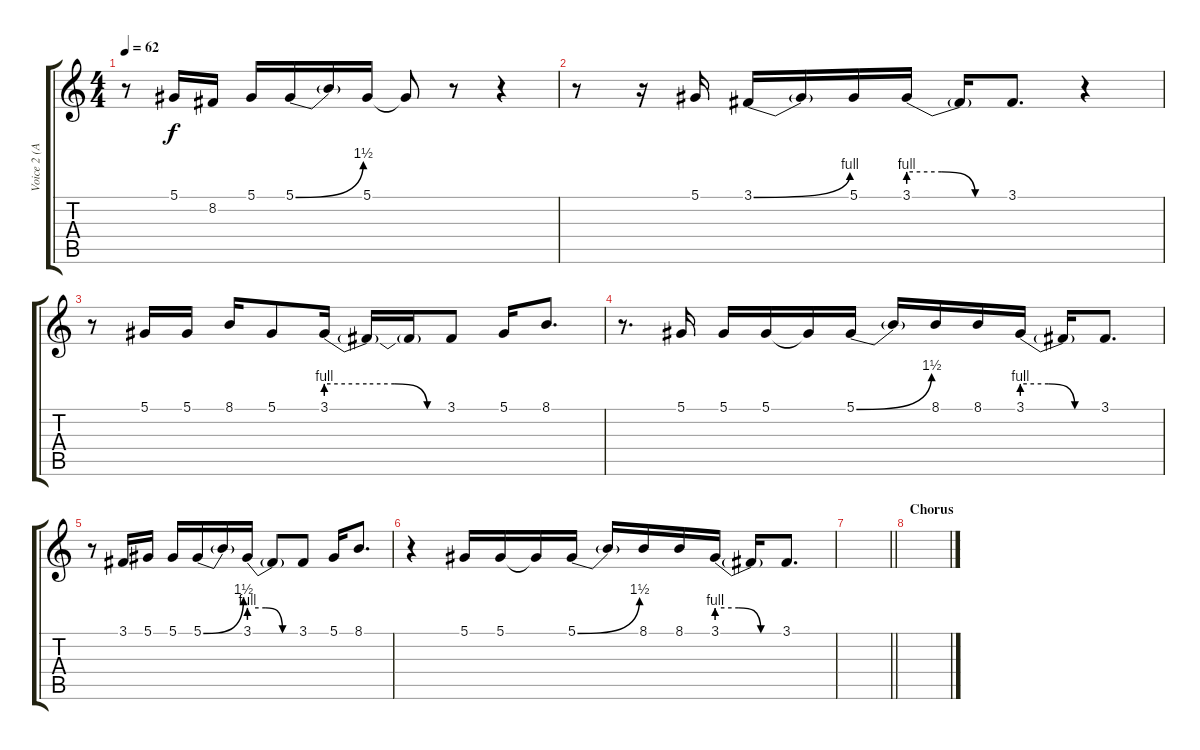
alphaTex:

\track ("Voice 2 (Axl)" "Voice 2 (A") {instrument lead2sawtooth}
\staff {score tabs}
\tuning (Eb4 Bb3 Gb3 Db3 Ab2 Eb2) {hide}
\ts (4 4)
\tempo 62
\clef g2
\ks c
r.8{dy f} 5.1.16 8.2.16 5.1.16 5.1{be (bend 0 0 60 6)}.16 5.1{t}.16 5.1.16 5.1{t}.8 r.8 r.4 |
r.8 r.16 5.1.16 3.1{be (bend 0 0 60 4)}.16 3.1{t}.16 5.1.16 3.1{be (custom 0 4 20 4 40 0 60 0)}.16 3.1{t}.16 3.1.8{d} r.4 |
r.8 5.1.16 5.1.16 8.1.16 5.1.8 3.1{be (custom 0 4 20 4 34 4 50 0 60 0)}.16 3.1{t}.16 3.1{t}.16 3.1.8 5.1.16 8.1.8{d} |
r.8{d} 5.1.16 5.1.16 5.1.16 5.1{t}.16 5.1{be (bend 0 0 60 6)}.16 5.1{t}.16 8.1.16 8.1.16 3.1{be (custom 0 4 20 4 40 0 60 0)}.16 3.1{t}.16 3.1.8{d} |
r.8 3.1.16 5.1.16 5.1.16 5.1{be (bend 0 0 60 6)}.16 5.1{t}.16 3.1{be (custom 0 4 20 4 40 0 60 0)}.16 3.1{t}.8 3.1.8 5.1.16 8.1.8{d} |
r.4 5.1.16 5.1.16 5.1{t}.16 5.1{be (bend 0 0 60 6)}.16 5.1{t}.16 8.1.16 8.1.16 3.1{be (custom 0 4 20 4 40 0 60 0)}.16 3.1{t}.16 3.1.8{d} |
\barLineRight lightlight
|
\section ("" "Chorus")
